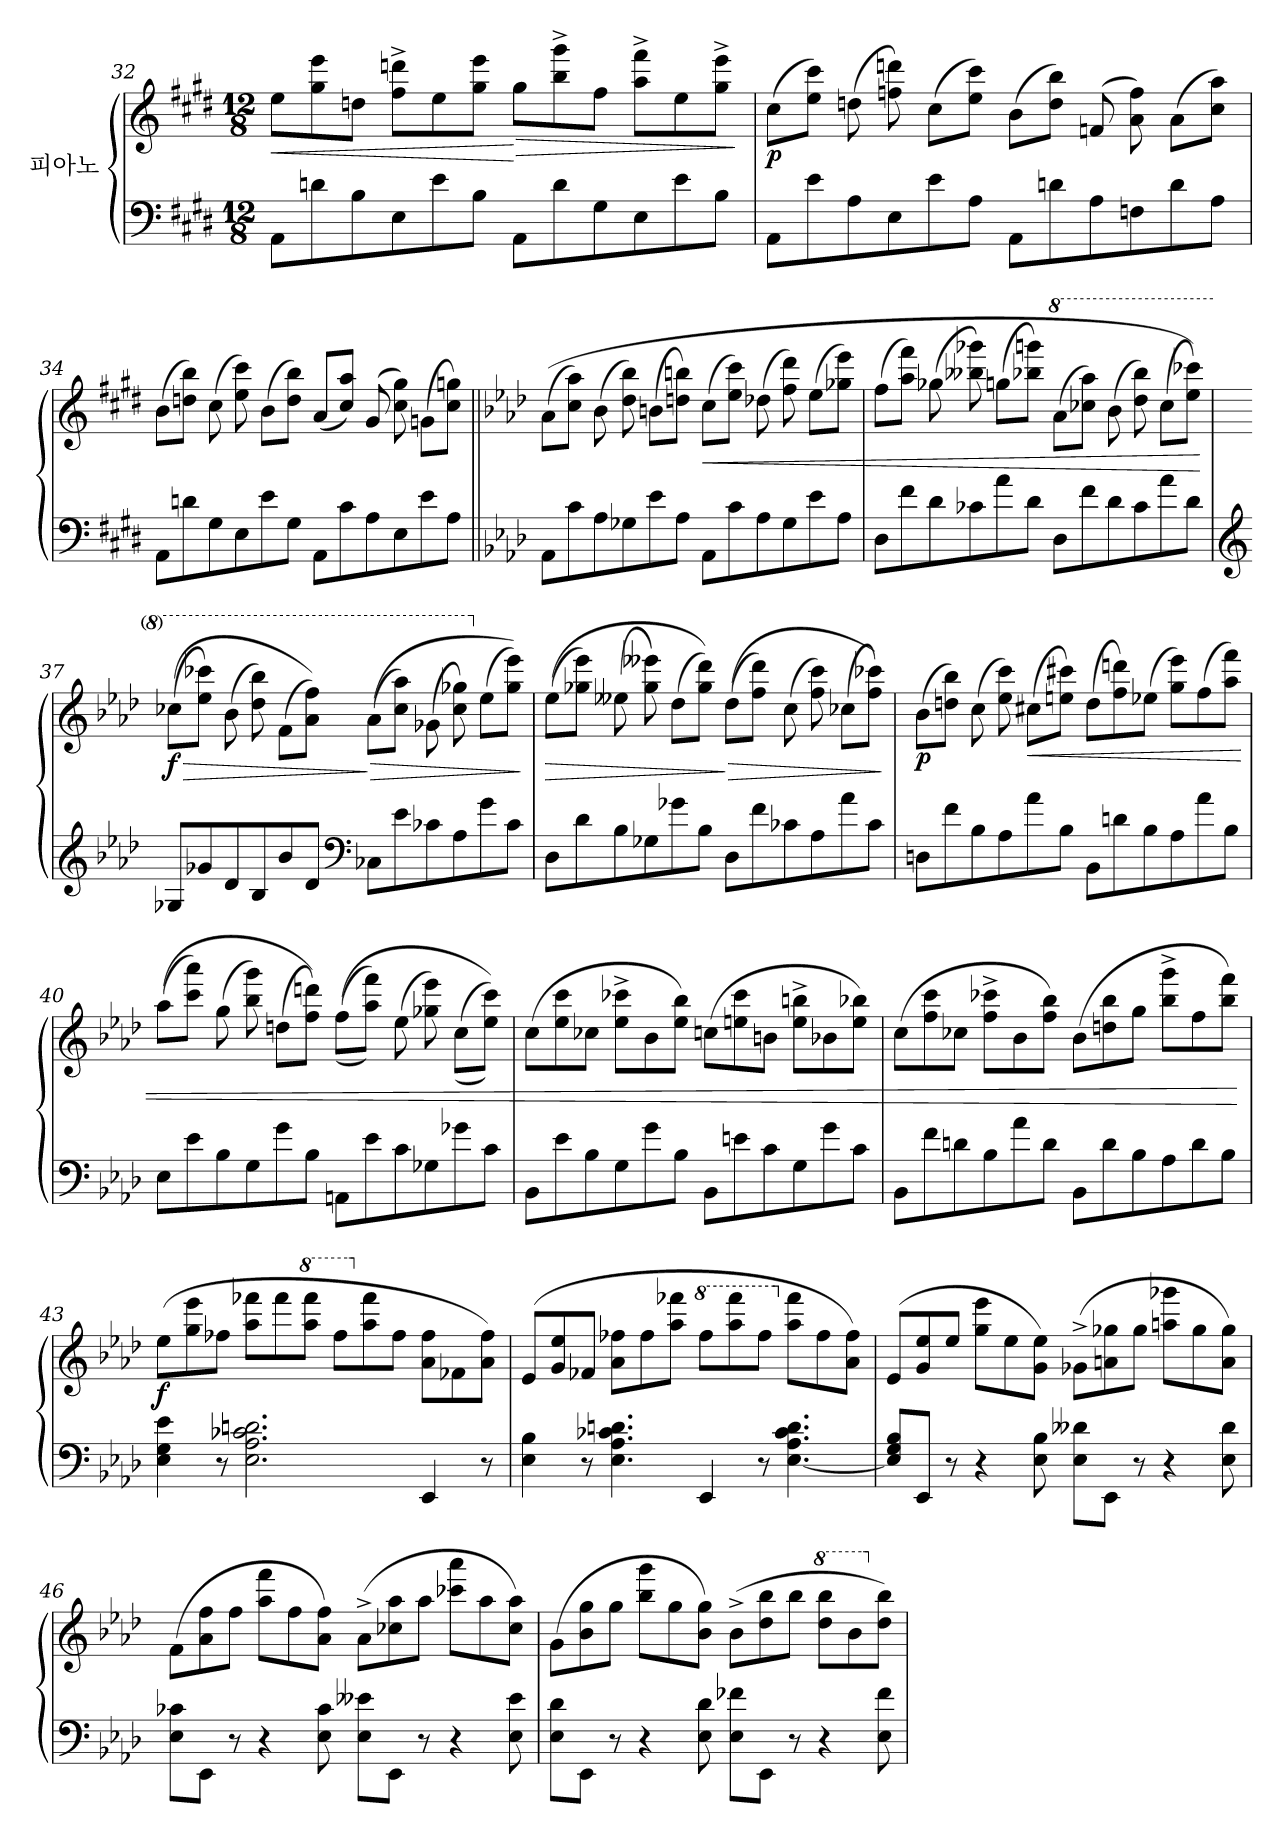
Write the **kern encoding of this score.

**kern	**kern	**dynam
*part1	*part1	*part1
*staff2	*staff1	*staff1/2
*I"피아노	*	*
*clefF4	*clefG2	*
*k[f#c#g#d#]	*k[f#c#g#d#]	*
*M12/8	*M12/8	*
=32	=32	=32
!	!	!LO:HP:b
8AA\L	8ee\L	<
8dn\	8gg#\ 8eee\	.
8B\	8ddn\J	.
8E\	8ff#\^ 8dddn\^L	.
8e\	8ee\	.
8B\J	8gg#\ 8eee\J	.
!	!	!LO:HP:n=1:b
8AA\L	8gg#\L	[ >
8d\	8bb\^ 8ggg#\^	.
8G#\	8ff#\J	.
8E\	8aa\^ 8fff#\^L	.
8e\	8ee\	.
8B\J	8gg#\^ 8eee\^J	.
.	.	]
!!LO:LB:g=z
=33	=33	=33
!	!	!LO:DY:b
8AA\L	(8cc#\L	p
8e\	8ee\ 8ccc#\J)	.
8A\	(8ddn\	.
8E\	8ffn\ 8dddn\)	.
8e\	(8cc#\L	.
8A\J	8ee\ 8ccc#\J)	.
8AA\L	(8b\L	.
8dn\	8dd\ 8bb\J)	.
8A\	(8fn/	.
8Fn\	8a\ 8ff\)	.
8d\	(8a\L	.
8A\J	8cc#\ 8aa\J)	.
=34	=34	=34
8AA\L	(8b\L	.
8dn\	8ddn\ 8bb\J)	.
8G#\	(8cc#\	.
8E\	8ee\ 8ccc#\)	.
8e\	(8b\L	.
8G#\J	8dd\ 8bb\J)	.
8AA\L	(8a/L	.
8c#\	8cc#/ 8aa/J)	.
8A\	(8g#/	.
8E\	8cc#\ 8gg#\)	.
8e\	(8gn\L	.
8A\J	8cc#\ 8ggn\J)	.
!!LO:LB:g=z
=35||	=35||	=35||
*k[b-e-a-d-]	*k[b-e-a-d-]	*
8AA-\L	((8a-\L	.
8c\	8cc\ 8aa-\J)	.
8A-\	(8b-\	.
8G-X\	8dd-\ 8bb-\)	.
8e-\	(8bn\L	.
8A-\J	8ddn\ 8bbn\J)	.
!	!	!LO:HP:b
8AA-\L	(8cc\L	<
8c\	8ee-\ 8ccc\J)	.
8A-\	(8dd-X\	.
8G-\	8ff\ 8ddd-\)	.
8e-\	(8ee-\L	.
8A-\J	8gg-X\ 8eee-\J)	.
=36	=36	=36
8D-\L	(8ff\L	.
8f\	8aa-\ 8fff\J)	.
8d-\	(8gg-X\	.
8c-X\	8bb--X\ 8ggg-X\)	.
8a-\	(8ggn\L	.
8d-\J	8bb-X\ 8gggn\J)	.
*	*8va	*
8D-\L	(8aa-\L	.
8f\	8ccc-X\ 8aaa-\J)	.
8d-\	(8bb-\	.
8c-\	8ddd-\ 8bbb-\)	.
8a-\	(8ccc-\L	.
8d-\J	8eee-\ 8cccc-X\J))	.
.	.	[
!!LO:LB:g=z
=37	=37	=37
*clefG2	*	*
!	!	!LO:HP:b
!	!	!LO:DY:n=1:b
8G-X/L	((8ccc-X\L	> f
8g-X/	8eee-\ 8cccc-X\J)	.
8d-/	(8bb-\	.
8B-/	8ddd-\ 8bbb-\)	.
8b-/	(8ff\L	.
8d-/J	8aa-\ 8fff\J))	.
*clefF4	*	*
!	!	!LO:HP:n=1:b
8C-X\L	((8aa-\L	] >
8e-\	8ccc-\ 8aaa-\J)	.
8c-X\	(8gg-X\	.
8A-\	8ccc-\ 8ggg-X\)	.
*	*X8va	*
8g-\	(8ee-\L	.
8c-\J	8gg-\ 8eee-\J))	.
.	.	]
=38	=38	=38
!	!	!LO:HP:b
8D-\L	((8ee-\L	>
8d-\	8gg-X\ 8eee-\J)	.
8B-\	(8ee--X\	.
8G-X\	8gg-\ 8eee--X\)	.
8g-X\	(8dd-\L	.
8B-\J	8gg-\ 8ddd-\J))	.
!	!	!LO:HP:n=1:b
8D-\L	((8dd-\L	] >
8f\	8ff\ 8ddd-\J)	.
8c-X\	(8cc\	.
8A-\	8ff\ 8ccc\)	.
8a-\	(8cc-X\L	.
8c-\J	8ff\ 8ccc-X\J))	.
.	.	]
!!LO:PB:g=z
=39	=39	=39
!	!	!LO:DY:b
8Dn\L	(8b-\L	p
8f\	8ddn\ 8bb-\J)	.
8B-\	(8cc\	.
8A-\	8ee-\ 8ccc\)	.
!	!	!LO:HP:b
8a-\	(8cc#X\L	<
8B-\J	8een\ 8ccc#X\J)	.
8BB-\L	(8dd\L	.
8dn\	8ff\ 8dddn\)	.
8B-\	(8ee-X\J	.
8A-\	8gg\ 8eee-\L)	.
8a-\	(8ff\	.
8B-\J	8aa-\ 8fff\J)	.
!!LO:PB:g=z
=40	=40	=40
8E-\L	((8aa-\L	.
8e-\	8ccc\ 8aaa-\J)	.
8B-\	(8gg\	.
8G\	8bb-\ 8ggg\)	.
8g\	(8ddn\L	.
8B-\J	8ff\ 8dddn\J))	.
8AAn\L	(((8ff\L	.
8e-\	8aa-\ 8fff\J))	.
8c\	(8ee-\	.
8G-X\	8gg-X\ 8eee-\)	.
8g-X\	((8cc\L	.
8c\J	8ee-\ 8ccc\J)))	.
=41	=41	=41
8BB-\L	(8cc\L	.
8e-\	8ee-\ 8ccc\	.
8B-\	8cc-X\J	.
8G\	8ee-\^ 8ccc-X\^L	.
8g\	8b-\	.
8B-\J	8ee-\ 8bb-\J)	.
8BB-\L	(8ccn\L	.
8en\	8een\ 8ccc-\	.
8c\	8bn\J	.
8G\	8ee\^ 8bbn\^L	.
8g\	8b-X\	.
8c\J	8ee\ 8bb-X\J)	.
=42	=42	=42
8BB-\L	(8cc\L	.
8f\	8ff\ 8ccc\	.
8dn\	8cc-X\J	.
8B-\	8ff\^ 8ccc-X\^L	.
8a-\	8b-\	.
8d\J	8ff\ 8bb-\J)	.
8BB-\L	(8b-\L	.
8d\	8ddn\ 8bb-\	.
8B-\	8gg\J	.
8A-\	8bb-\^ 8ggg\^L	.
8d\	8ff\	.
8B-\J	8bb-\ 8fff\J)	.
.	.	[
!!LO:LB:g=z
=43	=43	=43
!	!	!LO:DY:b
4E-\ 4G\ 4e-\	(8ee-\L	f
.	8gg\ 8eee-\	.
8r	8ff-X\J	.
2.E-\ 2.A-\ 2.c-X\ 2.dn\	8aa-\ 8fff-X\L	.
.	8fff-\	.
*	*8va	*
.	8aaa-\ 8ffff-\J	.
.	8fff-\L	.
*	*X8va	*
.	8aa-\ 8fff-\	.
.	8ff-\J	.
4EE-/	8a-\ 8ff-\L	.
.	8f-X\	.
8r	8a-\ 8ff-\J)	.
=44	=44	=44
4E-\ 4B-\	(8e-/L	.
.	8g/ 8ee-/	.
8r	8f-X/J	.
4.E-\ 4.A-\ 4.c-X\ 4.dn\	8a-\ 8ff-X\L	.
.	8ff-\	.
.	8aa-\ 8fff-X\J	.
*	*8va	*
4EE-/	8fff-\L	.
.	8aaa-\ 8ffff-\	.
8r	8fff-\J	.
*	*X8va	*
[4.E-\ 4.A-\ 4.c-\ 4.d\	8aa-\ 8fff-\L	.
.	8ff-\	.
.	8a-\ 8ff-\J)	.
=45	=45	=45
8E-/] 8G/ 8B-/L	(8e-/L	.
8EE-/J	8g/ 8ee-/	.
8r	8ee-/J	.
4r	8gg\ 8eee-\L	.
.	8ee-\	.
8E-\ 8B-\	8g\ 8ee-\J)	.
8E-\ 8d--X\L	(8g-X^\L	.
8EE-\J	8an\ 8gg-X\	.
8r	8gg-\J	.
4r	8aan\ 8ggg-X\L	.
.	8gg-\	.
8E-\ 8d--\	8a\ 8gg-\J)	.
!!LO:LB:g=z
=46	=46	=46
8E-\ 8c-X\L	(8f\L	.
8EE-\J	8a-\ 8ff\	.
8r	8ff\J	.
4r	8aa-\ 8fff\L	.
.	8ff\	.
8E-\ 8c-\	8a-\ 8ff\J)	.
8E-\ 8e--X\L	(8a-^\L	.
8EE-\J	8cc-X\ 8aa-\	.
8r	8aa-\J	.
4r	8ccc-X\ 8aaa-\L	.
.	8aa-\	.
8E-\ 8e--\	8cc-\ 8aa-\J)	.
=47	=47	=47
8E-\ 8d-\L	(8g\L	.
8EE-\J	8b-\ 8gg\	.
8r	8gg\J	.
4r	8bb-\ 8ggg\L	.
.	8gg\	.
8E-\ 8d-\	8b-\ 8gg\J)	.
8E-\ 8f-X\L	(8b-^\L	.
8EE-\J	8dd-\ 8bb-\	.
8r	8bb-\J	.
*	*8va	*
4r	8ddd-\ 8bbb-\L	.
.	8bb-\	.
*	*X8va	*
8E-\ 8f-\	8dd-\ 8bb-\J)	.
=	=	=
*-	*-	*-
